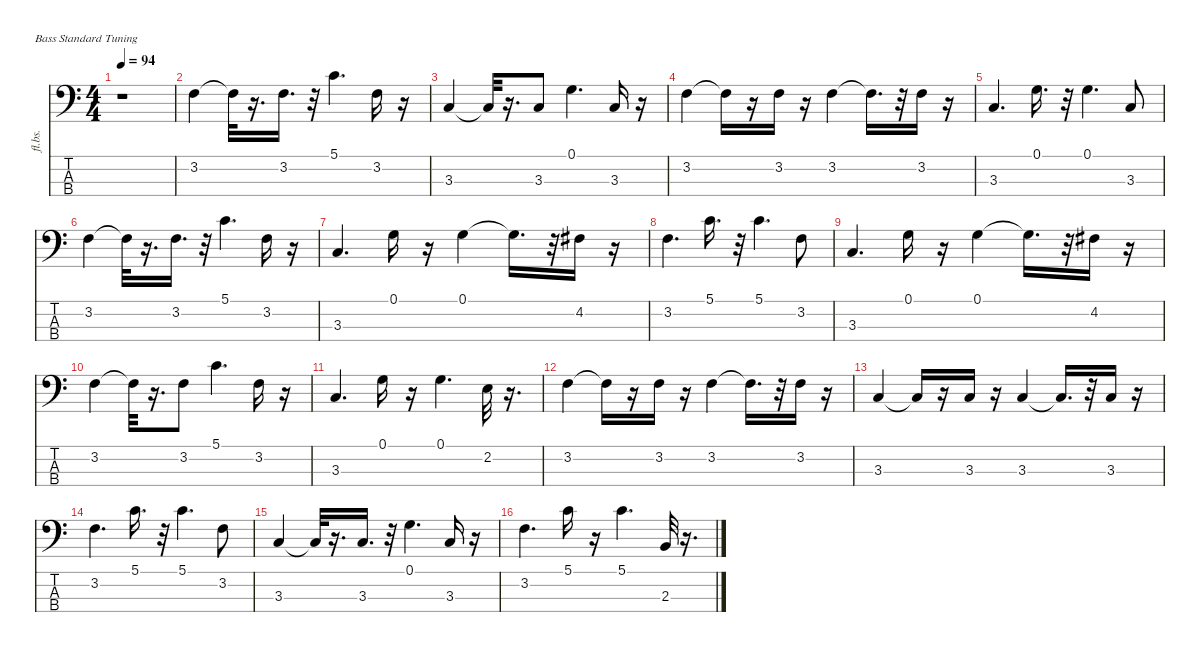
\defaultSystemsLayout 4
\hideDynamics
\bracketExtendMode nobrackets
\otherSystemsTrackNameOrientation horizontal
\track ("Fretless Bass" "fl.bs.") {instrument fretlessbass}
\staff {score tabs}
\tuning (G2 D2 A1 E1)
\ts (4 4)
\beaming (8 2 2 2 2)
\tempo 94
\clef f4
\ks c
r.1{dy mf instrument fretlessbass beam Down} |
3.2.4{beam Down} 3.2{t}.32{dy f beam Down} r.16{d beam Down} 3.2.16{d dy mf beam Down} r.32{beam Down} 5.1.4{d beam Down} 3.2.16{dy f beam Down} r.16{beam Down} |
3.3.4{beam Up} 3.3{t}.32{beam Up} r.16{d beam Up} 3.3.8{dy mf beam Up} 0.1.4{d beam Down} 3.3.16{dy f beam Up} r.16{beam Up} |
3.2.4{dy mf beam Down} 3.2{t}.16{dy f beam Down} r.16{beam Down} 3.2.16{dy mf beam Down} r.16{beam Down} 3.2.4{beam Down} 3.2{t}.16{d dy f beam Down} r.32{beam Down} 3.2.16{beam Down} r.16{beam Down} |
3.3.4{d dy mf beam Up} 0.1.16{d dy f beam Down} r.32{beam Down} 0.1.4{d dy mf beam Down} 3.3.8{dy f beam Up} |
3.2.4{dy mf beam Down} 3.2{t}.32{dy f beam Down} r.16{d beam Down} 3.2.16{d dy mf beam Down} r.32{beam Down} 5.1.4{d beam Down} 3.2.16{dy f beam Down} r.16{beam Down} |
3.3.4{d beam Up} 0.1.16{dy mf beam Down} r.16{beam Down} 0.1.4{dy f beam Down} 0.1{t}.16{d beam Down} r.32{beam Down} 4.2{acc #}.16{dy mf beam Down} r.16{beam Down} |
3.2.4{d beam Down} 5.1.16{d dy f beam Down} r.32{beam Down} 5.1.4{d dy mf beam Down} 3.2.8{dy f beam Down} |
3.3.4{d beam Up} 0.1.16{dy mf beam Down} r.16{beam Down} 0.1.4{dy f beam Down} 0.1{t}.16{d beam Down} r.32{beam Down} 4.2{acc #}.16{dy mf beam Down} r.16{beam Down} |
3.2.4{dy f beam Down} 3.2{t}.32{beam Down} r.16{d beam Down} 3.2.8{dy mf beam Down} 5.1.4{d beam Down} 3.2.16{dy f beam Down} r.16{beam Down} |
3.3.4{d beam Up} 0.1.16{dy mf beam Down} r.16{beam Down} 0.1.4{d dy f beam Down} 2.2.32{dy mf beam Down} r.16{d beam Down} |
3.2.4{beam Down} 3.2{t}.16{dy f beam Down} r.16{beam Down} 3.2.16{dy mf beam Down} r.16{beam Down} 3.2.4{beam Down} 3.2{t}.16{d dy f beam Down} r.32{beam Down} 3.2.16{beam Down} r.16{beam Down} |
3.3.4{dy mf beam Up} 3.3{t}.16{dy f beam Up} r.16{beam Up} 3.3.16{dy mf beam Up} r.16{beam Up} 3.3.4{beam Up} 3.3{t}.16{d dy f beam Up} r.32{beam Up} 3.3.16{beam Up} r.16{beam Up} |
3.2.4{d dy mf beam Down} 5.1.16{d dy f beam Down} r.32{beam Down} 5.1.4{d dy mf beam Down} 3.2.8{dy f beam Down} |
3.3.4{dy mf beam Up} 3.3{t}.32{dy f beam Up} r.16{d beam Up} 3.3.16{d dy mf beam Up} r.32{beam Up} 0.1.4{d beam Down} 3.3.16{dy f beam Up} r.16{beam Up} |
3.2.4{d beam Down} 5.1.16{dy mf beam Down} r.16{beam Down} 5.1.4{d dy f beam Down} 2.3.32{dy mf beam Up} r.16{d beam Up}
